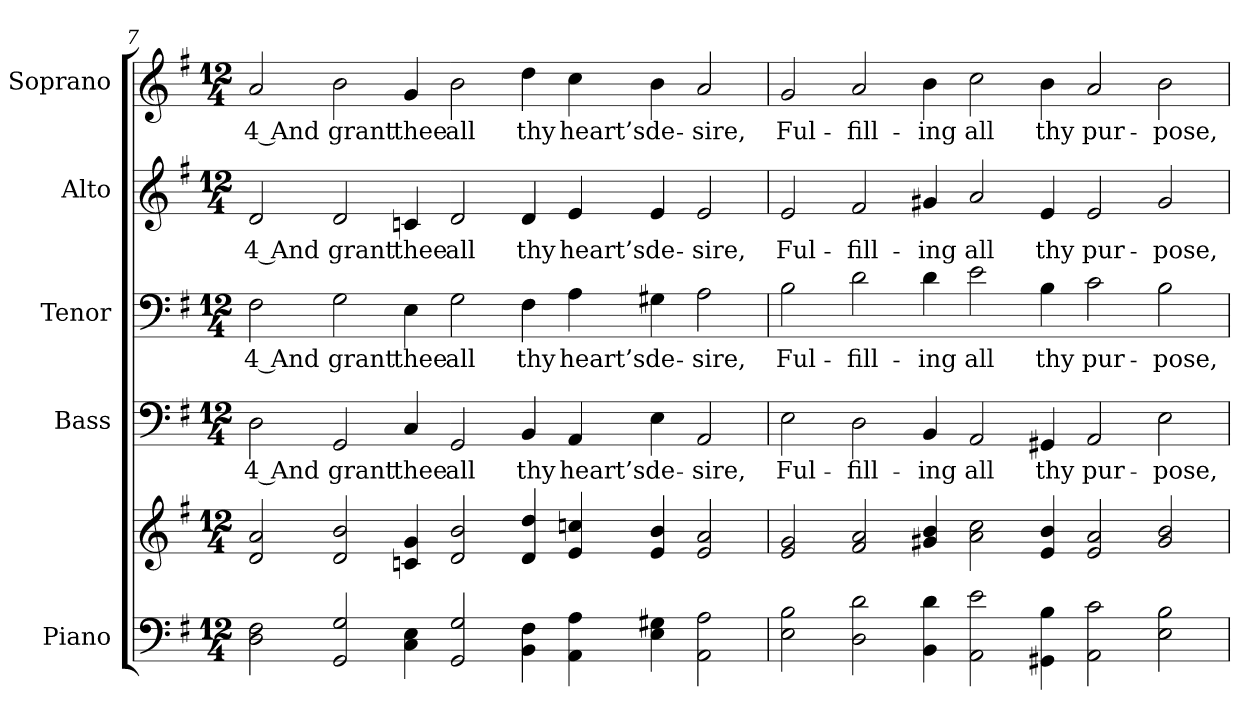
**kern	**kern	**kern	**text	**kern	**text	**kern	**text	**kern	**text
*part5	*part5	*part4	*part4	*part3	*part3	*part2	*part2	*part1	*part1
*staff6	*staff5	*staff4	*staff4	*staff3	*staff3	*staff2	*staff2	*staff1	*staff1
*I"Piano	*	*I"Bass	*	*I"Tenor	*	*I"Alto	*	*I"Soprano	*
*I'Pno.	*	*I'B.	*	*I'T.	*	*I'A.	*	*I'S.	*
!!LO:PB:g=z
*clefF4	*clefG2	*clefF4	*	*clefF4	*	*clefG2	*	*clefG2	*
*k[f#]	*k[f#]	*k[f#]	*	*k[f#]	*	*k[f#]	*	*k[f#]	*
*G:	*G:	*G:	*	*G:	*	*G:	*	*G:	*
*M12/4	*M12/4	*M12/4	*	*M12/4	*	*M12/4	*	*M12/4	*
=7	=7	=7	=7	=7	=7	=7	=7	=7	=7
!	!	!	!LO:LY:b:color=#000000	!	!	!	!	!	!
!	!	!	!	!	!LO:LY:b:color=#000000	!	!	!	!
!	!	!	!	!	!	!	!LO:LY:b:color=#000000	!	!
!	!	!	!	!	!	!	!	!	!LO:LY:b:color=#000000
2Di\ 2F#i	2di/ 2ai	2Di\	4 And	2F#i\	4 And	2di/	4 And	2ai/	4 And
!	!	!	!LO:LY:b:color=#000000	!	!	!	!	!	!
!	!	!	!	!	!LO:LY:b:color=#000000	!	!	!	!
!	!	!	!	!	!	!	!LO:LY:b:color=#000000	!	!
!	!	!	!	!	!	!	!	!	!LO:LY:b:color=#000000
2GGi/ 2Gi	2di/ 2bi	2GGi/	grant	2Gi\	grant	2di/	grant	2bi\	grant
!	!	!	!LO:LY:b:color=#000000	!	!	!	!	!	!
!	!	!	!	!	!LO:LY:b:color=#000000	!	!	!	!
!	!	!	!	!	!	!	!LO:LY:b:color=#000000	!	!
!	!	!	!	!	!	!	!	!	!LO:LY:b:color=#000000
4Ci\ 4Ei	4cni/ 4gi	4Ci/	thee	4Ei\	thee	4cni/	thee	4gi/	thee
!	!	!	!LO:LY:b:color=#000000	!	!	!	!	!	!
!	!	!	!	!	!LO:LY:b:color=#000000	!	!	!	!
!	!	!	!	!	!	!	!LO:LY:b:color=#000000	!	!
!	!	!	!	!	!	!	!	!	!LO:LY:b:color=#000000
2GGi/ 2Gi	2di/ 2bi	2GGi/	all	2Gi\	all	2di/	all	2bi\	all
!	!	!	!LO:LY:b:color=#000000	!	!	!	!	!	!
!	!	!	!	!	!LO:LY:b:color=#000000	!	!	!	!
!	!	!	!	!	!	!	!LO:LY:b:color=#000000	!	!
!	!	!	!	!	!	!	!	!	!LO:LY:b:color=#000000
4BBi\ 4F#i	4di/ 4ddi	4BBi/	thy	4F#i\	thy	4di/	thy	4ddi\	thy
!	!	!	!LO:LY:b:color=#000000	!	!	!	!	!	!
!	!	!	!	!	!LO:LY:b:color=#000000	!	!	!	!
!	!	!	!	!	!	!	!LO:LY:b:color=#000000	!	!
!	!	!	!	!	!	!	!	!	!LO:LY:b:color=#000000
4AAi\ 4Ai	4ei/ 4ccni	4AAi/	heart’s	4Ai\	heart’s	4ei/	heart’s	4cci\	heart’s
!	!	!	!LO:LY:b:color=#000000	!	!	!	!	!	!
!	!	!	!	!	!LO:LY:b:color=#000000	!	!	!	!
!	!	!	!	!	!	!	!LO:LY:b:color=#000000	!	!
!	!	!	!	!	!	!	!	!	!LO:LY:b:color=#000000
4Ei\ 4G#Xi	4ei/ 4bi	4Ei\	de-	4G#Xi\	de-	4ei/	de-	4bi\	de-
!	!	!	!LO:LY:b:color=#000000	!	!	!	!	!	!
!	!	!	!	!	!LO:LY:b:color=#000000	!	!	!	!
!	!	!	!	!	!	!	!LO:LY:b:color=#000000	!	!
!	!	!	!	!	!	!	!	!	!LO:LY:b:color=#000000
2AAi\ 2Ai	2ei/ 2ai	2AAi/	-sire,	2Ai\	-sire,	2ei/	-sire,	2ai/	-sire,
=8	=8	=8	=8	=8	=8	=8	=8	=8	=8
!	!	!	!LO:LY:b:color=#000000	!	!	!	!	!	!
!	!	!	!	!	!LO:LY:b:color=#000000	!	!	!	!
!	!	!	!	!	!	!	!LO:LY:b:color=#000000	!	!
!	!	!	!	!	!	!	!	!	!LO:LY:b:color=#000000
2Ei\ 2Bi	2ei/ 2gi	2Ei\	Ful-	2Bi\	Ful-	2ei/	Ful-	2gi/	Ful-
!	!	!	!LO:LY:b:color=#000000	!	!	!	!	!	!
!	!	!	!	!	!LO:LY:b:color=#000000	!	!	!	!
!	!	!	!	!	!	!	!LO:LY:b:color=#000000	!	!
!	!	!	!	!	!	!	!	!	!LO:LY:b:color=#000000
2Di\ 2di	2f#i/ 2ai	2Di\	-fill-	2di\	-fill-	2f#i/	-fill-	2ai/	-fill-
!	!	!	!LO:LY:b:color=#000000	!	!	!	!	!	!
!	!	!	!	!	!LO:LY:b:color=#000000	!	!	!	!
!	!	!	!	!	!	!	!LO:LY:b:color=#000000	!	!
!	!	!	!	!	!	!	!	!	!LO:LY:b:color=#000000
4BBi\ 4di	4g#Xi/ 4bi	4BBi/	-ing	4di\	-ing	4g#Xi/	-ing	4bi\	-ing
!	!	!	!LO:LY:b:color=#000000	!	!	!	!	!	!
!	!	!	!	!	!LO:LY:b:color=#000000	!	!	!	!
!	!	!	!	!	!	!	!LO:LY:b:color=#000000	!	!
!	!	!	!	!	!	!	!	!	!LO:LY:b:color=#000000
2AAi\ 2ei	2ai\ 2cci	2AAi/	all	2ei\	all	2ai/	all	2cci\	all
!	!	!	!LO:LY:b:color=#000000	!	!	!	!	!	!
!	!	!	!	!	!LO:LY:b:color=#000000	!	!	!	!
!	!	!	!	!	!	!	!LO:LY:b:color=#000000	!	!
!	!	!	!	!	!	!	!	!	!LO:LY:b:color=#000000
4GG#Xi\ 4Bi	4ei/ 4bi	4GG#Xi/	thy	4Bi\	thy	4ei/	thy	4bi\	thy
!	!	!	!LO:LY:b:color=#000000	!	!	!	!	!	!
!	!	!	!	!	!LO:LY:b:color=#000000	!	!	!	!
!	!	!	!	!	!	!	!LO:LY:b:color=#000000	!	!
!	!	!	!	!	!	!	!	!	!LO:LY:b:color=#000000
2AAi\ 2ci	2ei/ 2ai	2AAi/	pur-	2ci\	pur-	2ei/	pur-	2ai/	pur-
!	!	!	!LO:LY:b:color=#000000	!	!	!	!	!	!
!	!	!	!	!	!LO:LY:b:color=#000000	!	!	!	!
!	!	!	!	!	!	!	!LO:LY:b:color=#000000	!	!
!	!	!	!	!	!	!	!	!	!LO:LY:b:color=#000000
2Ei\ 2Bi	2g#i/ 2bi	2Ei\	-pose,	2Bi\	-pose,	2g#i/	-pose,	2bi\	-pose,
=	=	=	=	=	=	=	=	=	=
*-	*-	*-	*-	*-	*-	*-	*-	*-	*-
